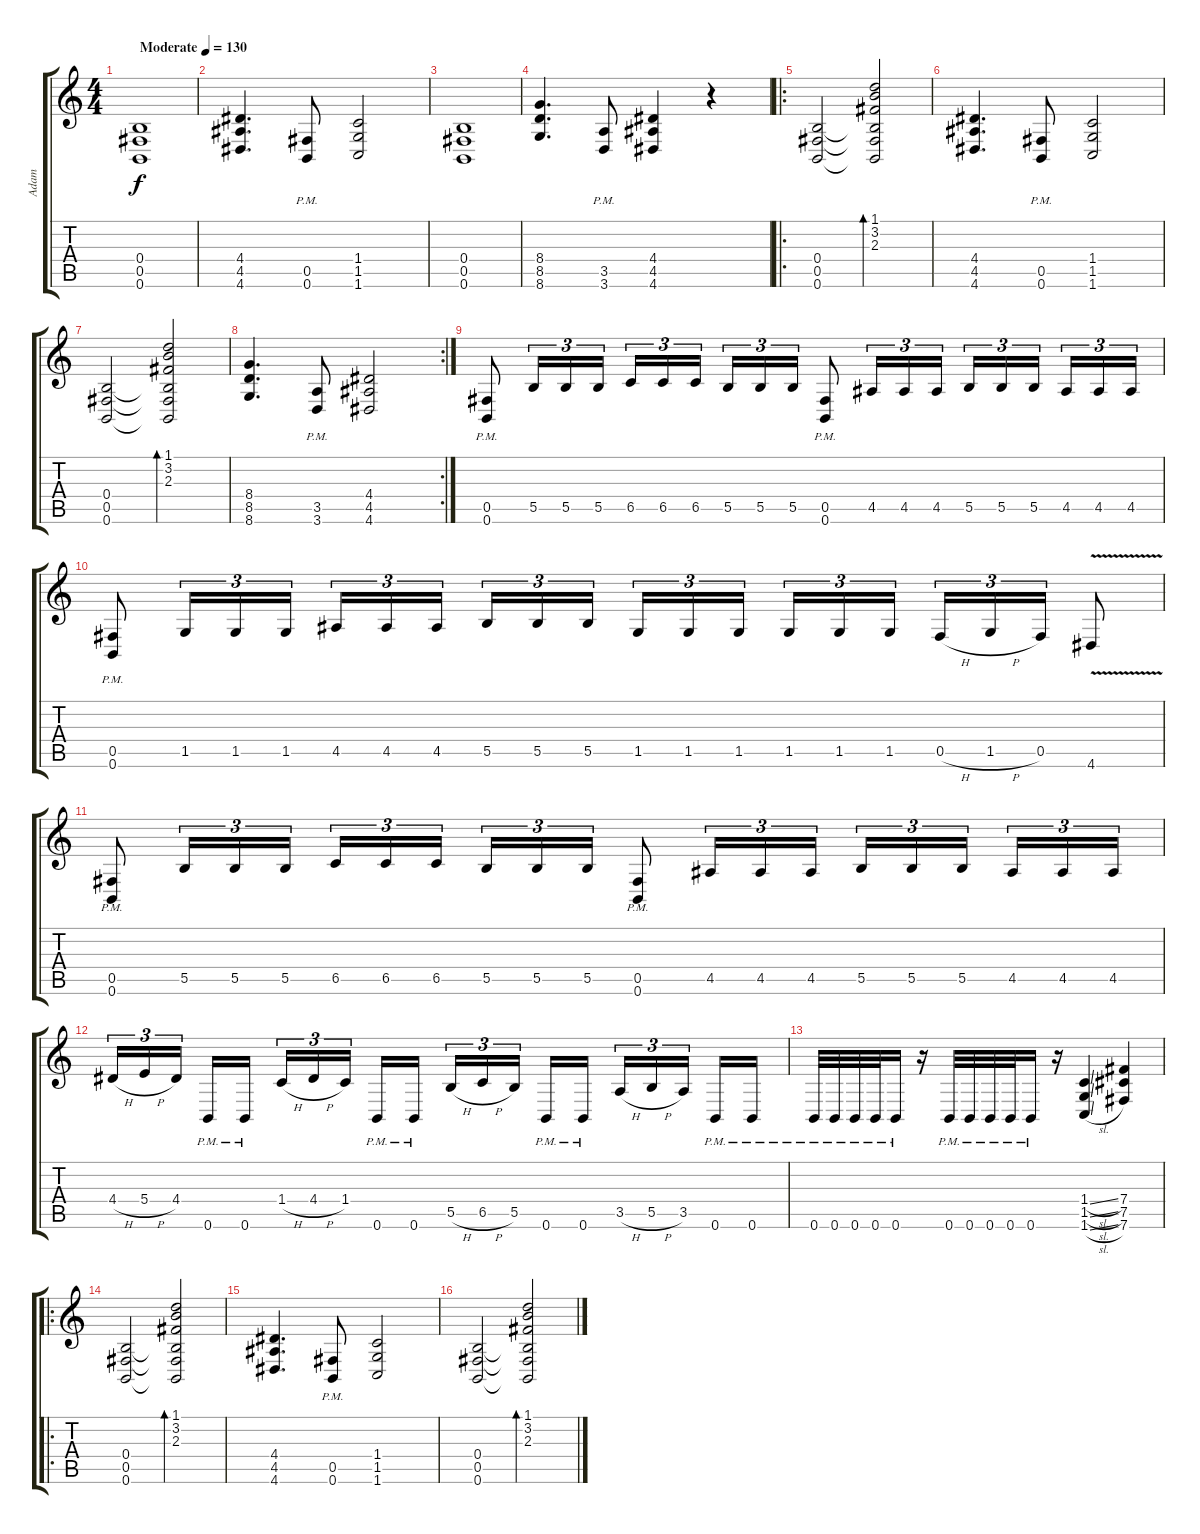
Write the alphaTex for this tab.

\track ("Adam" "Adam") {instrument distortionguitar}
\staff {score tabs}
\tuning (Db4 Ab3 E3 B2 Gb2 B1) {hide}
\ts (4 4)
\tempo (130 "Moderate")
\clef g2
\ks c
(0.4 0.5 0.6).1{dy f instrument distortionguitar} |
(4.4 4.5 4.6).4{d} (0.5{pm} 0.6{pm}).8 (1.4 1.5 1.6).2 |
(0.4 0.5 0.6).1 |
(8.4 8.5 8.6).4{d} (3.5{pm} 3.6{pm}).8 (4.4 4.5 4.6).4 r.4 |
\ro
(0.4 0.5 0.6).2 (1.1 3.2 2.3 0.4{t} 0.5{t} 0.6{t}).2{bd 60} |
(4.4 4.5 4.6).4{d} (0.5{pm} 0.6{pm}).8 (1.4 1.5 1.6).2 |
(0.4 0.5 0.6).2 (1.1 3.2 2.3 0.4{t} 0.5{t} 0.6{t}).2{bd 60} |
\rc 2
(8.4 8.5 8.6).4{d} (3.5{pm} 3.6{pm}).8 (4.4 4.5 4.6).2 |
(0.5{pm} 0.6{pm}).8 5.5.16{tu (3 2)} 5.5.16{tu (3 2)} 5.5.16{tu (3 2)} 6.5.16{tu (3 2)} 6.5.16{tu (3 2)} 6.5.16{tu (3 2) beam splitsecondary} 5.5.16{tu (3 2)} 5.5.16{tu (3 2)} 5.5.16{tu (3 2)} (0.5{pm} 0.6{pm}).8 4.5.16{tu (3 2)} 4.5.16{tu (3 2)} 4.5.16{tu (3 2)} 5.5.16{tu (3 2)} 5.5.16{tu (3 2)} 5.5.16{tu (3 2) beam splitsecondary} 4.5.16{tu (3 2)} 4.5.16{tu (3 2)} 4.5.16{tu (3 2)} |
(0.5{pm} 0.6{pm}).8 1.5.16{tu (3 2)} 1.5.16{tu (3 2)} 1.5.16{tu (3 2)} 4.5.16{tu (3 2)} 4.5.16{tu (3 2)} 4.5.16{tu (3 2) beam splitsecondary} 5.5.16{tu (3 2)} 5.5.16{tu (3 2)} 5.5.16{tu (3 2)} 1.5.16{tu (3 2)} 1.5.16{tu (3 2)} 1.5.16{tu (3 2) beam splitsecondary} 1.5.16{tu (3 2)} 1.5.16{tu (3 2)} 1.5.16{tu (3 2)} 0.5{h}.16{tu (3 2)} 1.5{h}.16{tu (3 2)} 0.5.16{tu (3 2)} 4.6{v}.8 |
(0.5{pm} 0.6{pm}).8 5.5.16{tu (3 2)} 5.5.16{tu (3 2)} 5.5.16{tu (3 2)} 6.5.16{tu (3 2)} 6.5.16{tu (3 2)} 6.5.16{tu (3 2) beam splitsecondary} 5.5.16{tu (3 2)} 5.5.16{tu (3 2)} 5.5.16{tu (3 2)} (0.5{pm} 0.6{pm}).8 4.5.16{tu (3 2)} 4.5.16{tu (3 2)} 4.5.16{tu (3 2)} 5.5.16{tu (3 2)} 5.5.16{tu (3 2)} 5.5.16{tu (3 2) beam splitsecondary} 4.5.16{tu (3 2)} 4.5.16{tu (3 2)} 4.5.16{tu (3 2)} |
4.4{h}.16{tu (3 2)} 5.4{h}.16{tu (3 2)} 4.4.16{tu (3 2) beam splitsecondary} 0.6{pm}.16 0.6{pm}.16 1.4{h}.16{tu (3 2)} 4.4{h}.16{tu (3 2)} 1.4.16{tu (3 2) beam splitsecondary} 0.6{pm}.16 0.6{pm}.16 5.5{h}.16{tu (3 2)} 6.5{h}.16{tu (3 2)} 5.5.16{tu (3 2) beam splitsecondary} 0.6{pm}.16 0.6{pm}.16 3.5{h}.16{tu (3 2)} 5.5{h}.16{tu (3 2)} 3.5.16{tu (3 2) beam splitsecondary} 0.6{pm}.16 0.6{pm}.16 |
0.6{pm}.32 0.6{pm}.32 0.6{pm}.32 0.6{pm}.32 0.6{pm}.16 r.16 0.6{pm}.32 0.6{pm}.32 0.6{pm}.32 0.6{pm}.32 0.6{pm}.16 r.16 (1.4{sl} 1.5{sl} 1.6{sl}).4 (7.4 7.5 7.6).4 |
\ro
(0.4 0.5 0.6).2 (1.1 3.2 2.3 0.4{t} 0.5{t} 0.6{t}).2{bd 60} |
(4.4 4.5 4.6).4{d} (0.5{pm} 0.6{pm}).8 (1.4 1.5 1.6).2 |
(0.4 0.5 0.6).2 (1.1 3.2 2.3 0.4{t} 0.5{t} 0.6{t}).2{bd 60}
